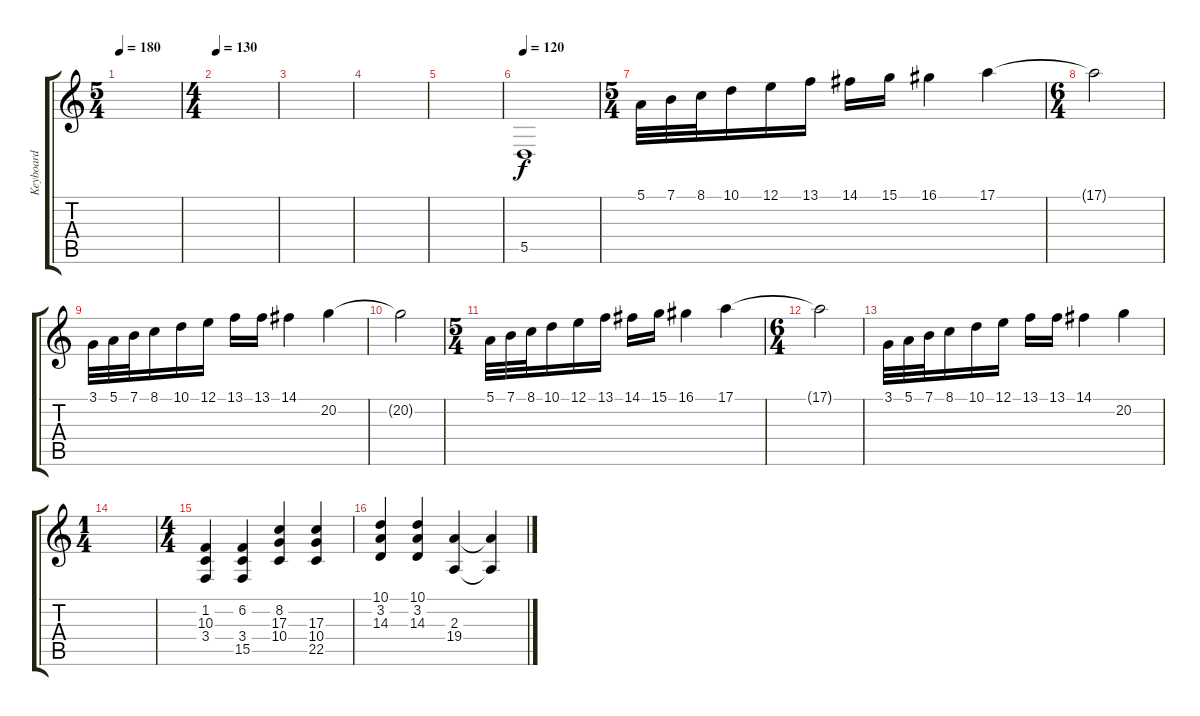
\track ("Keyboard" "Keyboard") {instrument harmonica}
\staff {score tabs}
\tuning (E4 B3 G3 D3 A2 E2) {hide}
\ts (5 4)
\tempo 180
\clef g2
\ks c
|
\ts (4 4)
\tempo 130
|
|
|
|
\tempo 120
5.5.1{volume 16 instrument gunshot} |
\ts (5 4)
5.1.32{instrument harmonica} 7.1.32 8.1.32 10.1.16 12.1.16 13.1.16 14.1.16 15.1.16 16.1.4 17.1.4 |
\ts (6 4)
17.1{t}.2 |
3.1.32 5.1.32 7.1.32 8.1.16 10.1.16 12.1.16 13.1.16 13.1.16 14.1.4 20.2.4 |
20.2{t}.2 |
\ts (5 4)
5.1.32 7.1.32 8.1.32 10.1.16 12.1.16 13.1.16 14.1.16 15.1.16 16.1.4 17.1.4 |
\ts (6 4)
17.1{t}.2 |
3.1.32 5.1.32 7.1.32 8.1.16 10.1.16 12.1.16 13.1.16 13.1.16 14.1.4 20.2.4 |
\ts (1 4)
|
\ts (4 4)
(1.2 10.3 3.4).4 (6.2 3.4 15.5).4 (8.2 17.3 10.4).4 (17.3 10.4 22.5).4 |
(10.1 3.2 14.3).4 (10.1 3.2 14.3).4 (2.3 19.4).4 (2.3{t} 19.4{t}).4
